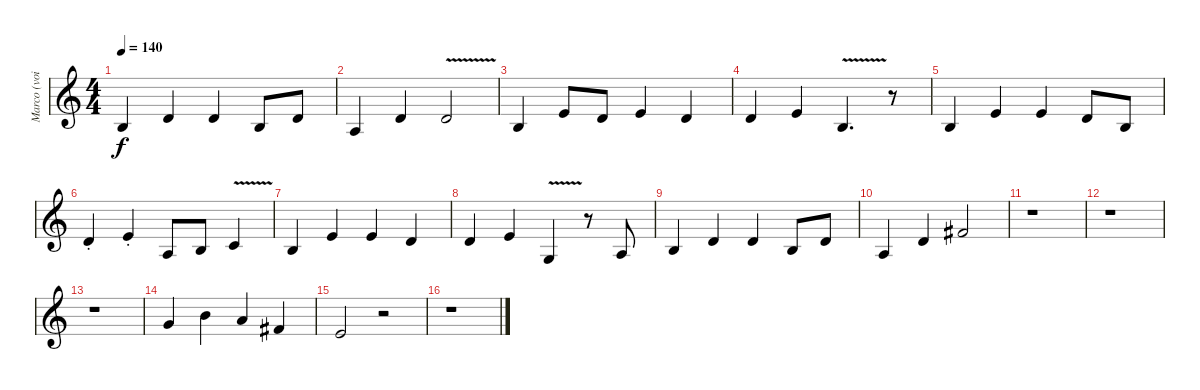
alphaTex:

\track ("Marco (voice)" "Marco (voi") {instrument oboe}
\staff {score}
\tuning (D4 A3 F3 C3 G2 D2) {hide}
\ts (4 4)
\tempo 140
\clef g2
\ks aminor
2.2.4{dy f} 5.2.4 5.2.4 2.2.8 0.1.8 |
0.2.4 0.1.4 0.1{v}.2 |
2.2.4 2.1.8 0.1.8 2.1.4 0.1.4 |
0.1.4 2.1.4 2.2{v}.4{d} r.8 |
2.2.4 2.1.4 2.1.4 0.1.8 2.2.8 |
0.1{st}.4 2.1{st}.4 0.2.8 2.2.8 3.2{v}.4 |
2.2.4 2.1.4 2.1.4 0.1.4 |
0.1.4 2.1.4 2.3{v}.4 r.8 4.3.8 |
2.2.4 5.2.4 5.2.4 2.2.8 0.1.8 |
0.2.4 0.1.4 4.1.2 |
\ks c
r.1 |
r.1 |
r.1 |
10.2.4 9.1.4 12.2.4 9.2.4 |
7.2.2 r.2 |
r.1
